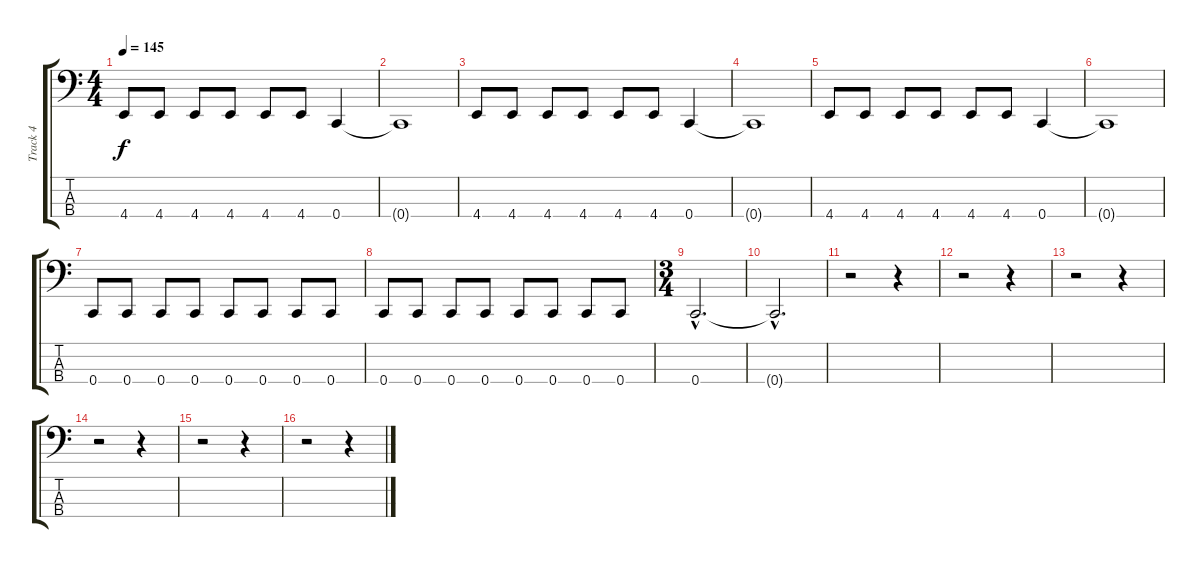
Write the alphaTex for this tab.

\track ("Track 4" "Track 4") {instrument electricbassfinger}
\staff {score tabs}
\tuning (F2 C2 G1 C1) {hide}
\ts (4 4)
\tempo 145
\clef f4
\ks c
4.4.8{dy f} 4.4.8 4.4.8 4.4.8 4.4.8 4.4.8 0.4.4 |
0.4{t}.1 |
4.4.8 4.4.8 4.4.8 4.4.8 4.4.8 4.4.8 0.4.4 |
0.4{t}.1 |
4.4.8 4.4.8 4.4.8 4.4.8 4.4.8 4.4.8 0.4.4 |
0.4{t}.1 |
0.4.8 0.4.8 0.4.8 0.4.8 0.4.8 0.4.8 0.4.8 0.4.8 |
0.4.8 0.4.8 0.4.8 0.4.8 0.4.8 0.4.8 0.4.8 0.4.8 |
\ts (3 4)
0.4{hac}.2{d} |
0.4{hac t}.2{d} |
r.2 r.4 |
r.2 r.4 |
r.2 r.4 |
r.2 r.4 |
r.2 r.4 |
r.2 r.4
